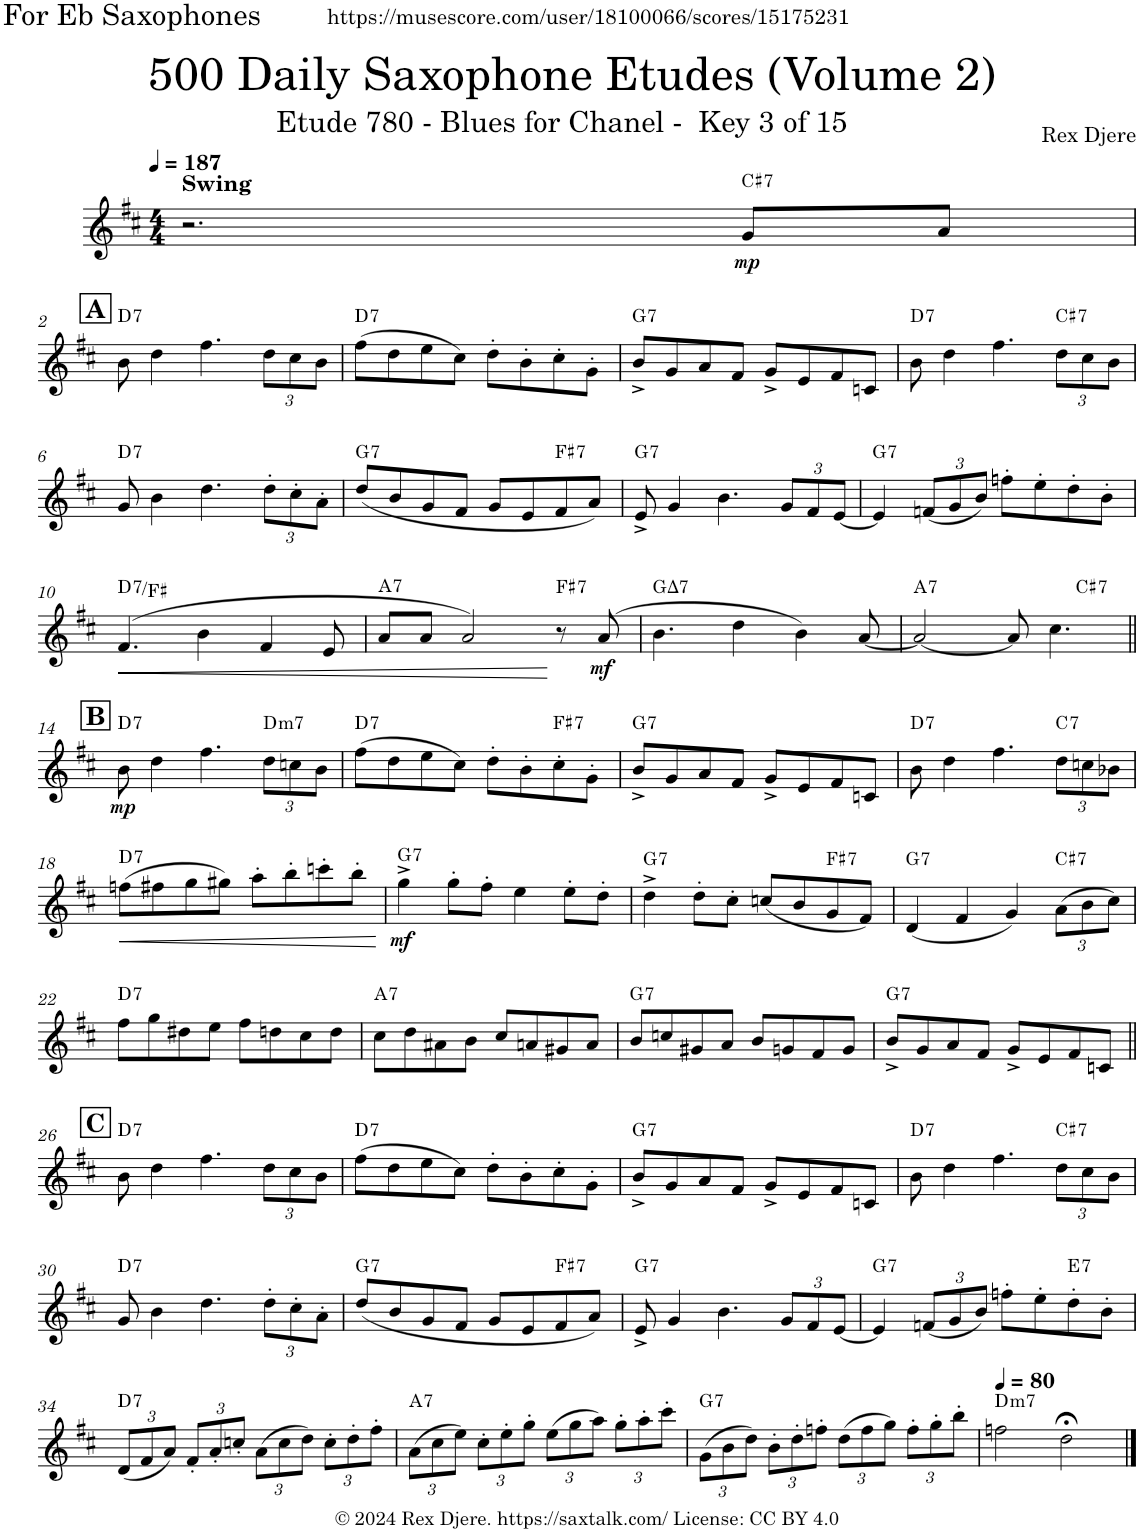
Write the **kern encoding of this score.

**kern	**dynam	**harte
*part1	*part1	*part1
*staff1	*staff1	*
*I"Alto Saxophone	*	*
*I'A. Sax.	*	*
*clefG2	*	*
*Trd5c9	*	*
*k[f#c#]	*	*
*M4/4	*	*
*MM187	*	*
=1	=1	=1
!LO:TX:a:B:t=Swing	!	!
2.r	.	.
!	!LO:DY:b	!LO:H:kt=7
8g/L	mp	C#:7
8a/J	.	.
!!LO:LB:g=z
!!LO:REH:place=s1:a:B:cj:fs=14:t=A
=2	=2	=2
!	!	!LO:H:kt=7
8b\	.	D:7
4dd\	.	.
4.ff#\	.	.
*Xbrackettup	*	*
12dd\L	.	.
12cc#\	.	.
12b\J	.	.
=3	=3	=3
!	!	!LO:H:kt=7
(8ff#\L	.	D:7
8dd\	.	.
8ee\	.	.
8cc#\J)	.	.
8dd'\L	.	.
8b'\	.	.
8cc#'\	.	.
8g'\J	.	.
=4	=4	=4
!	!	!LO:H:kt=7
8b^/L	.	G:7
8g/	.	.
8a/	.	.
8f#/J	.	.
8g^/L	.	.
8e/	.	.
8f#/	.	.
8cn/J	.	.
=5	=5	=5
!	!	!LO:H:kt=7
8b\	.	D:7
4dd\	.	.
4.ff#\	.	.
!	!	!LO:H:kt=7
12dd\L	.	C#:7
12cc#\	.	.
12b\J	.	.
!!LO:LB:g=z
=6	=6	=6
!	!	!LO:H:kt=7
8g/	.	D:7
4b\	.	.
4.dd\	.	.
12dd'\L	.	.
12cc#'\	.	.
12a'\J	.	.
=7	=7	=7
!	!	!LO:H:kt=7
(8dd/L	.	G:7
8b/	.	.
8g/	.	.
8f#/J	.	.
8g/L	.	.
8e/	.	.
!	!	!LO:H:kt=7
8f#/	.	F#:7
8a/J)	.	.
=8	=8	=8
!	!	!LO:H:kt=7
8e^/	.	G:7
4g/	.	.
4.b\	.	.
12g/L	.	.
12f#/	.	.
[12e/J	.	.
=9	=9	=9
!	!	!LO:H:kt=7
4e/]	.	G:7
(12fn/L	.	.
12g/	.	.
12b/J)	.	.
8ffn'\L	.	.
8ee'\	.	.
8dd'\	.	.
8b'\J	.	.
!!LO:LB:g=z
=10	=10	=10
!	!LO:HP:b	!LO:H:kt=7
(4.f#/	<	D:7/3
4b\	.	.
4f#/	.	.
8e/	.	.
=11	=11	=11
!	!	!LO:H:kt=7
8a/L	.	A:7
8a/J	.	.
2a/)	.	.
!	!	!LO:H:kt=7
8r	[	F#:7
!	!LO:DY:b	!
(8a/	mf	.
=12	=12	=12
!	!	!LO:H:kt=7
4.b\	.	G:maj7
4dd\	.	.
4b\)	.	.
[8a/	.	.
=13	=13	=13
!	!	!LO:H:kt=7
*^	*	*
2a/_	2.ryy	.	A:7
8a/]	.	.	.
4.cc#\	.	.	.
!	!	!	!LO:H:kt=7
.	4ryy	.	C#:7
!!LO:LB:g=z	!!
!!LO:REH:place=s1:a:B:cj:fs=14:t=B	!!
=14||	=14||	=14||	=14||
!	!	!LO:DY:b	!LO:H:kt=7
*v	*v	*	*
8b\	mp	D:7
4dd\	.	.
4.ff#\	.	.
!	!	!LO:H:kt=m7
12dd\L	.	D:min7
12ccn\	.	.
12b\J	.	.
=15	=15	=15
!	!	!LO:H:kt=7
(8ff#\L	.	D:7
8dd\	.	.
8ee\	.	.
8cc#\J)	.	.
8dd'\L	.	.
8b'\	.	.
!	!	!LO:H:kt=7
8cc#'\	.	F#:7
8g'\J	.	.
=16	=16	=16
!	!	!LO:H:kt=7
8b^/L	.	G:7
8g/	.	.
8a/	.	.
8f#/J	.	.
8g^/L	.	.
8e/	.	.
8f#/	.	.
8cn/J	.	.
=17	=17	=17
!	!	!LO:H:kt=7
8b\	.	D:7
4dd\	.	.
4.ff#\	.	.
!	!	!LO:H:kt=7
12dd\L	.	C:7
12ccn\	.	.
12b-X\J	.	.
!!LO:LB:g=z
=18	=18	=18
!	!LO:HP:b	!LO:H:kt=7
(8ffn\L	<	D:7
8ff#X\	.	.
8gg\	.	.
8gg#X\J)	.	.
8aa'\L	.	.
8bb'\	.	.
8cccn'\	.	.
8bb'\J	.	.
.	[	.
=19	=19	=19
!	!LO:DY:b	!LO:H:kt=7
4gg^\	mf	G:7
8gg'\L	.	.
8ff#'\J	.	.
4ee\	.	.
8ee'\L	.	.
8dd'\J	.	.
=20	=20	=20
!	!	!LO:H:kt=7
4dd^\	.	G:7
8dd'\L	.	.
8cc#'\J	.	.
(8ccn/L	.	.
8b/	.	.
!	!	!LO:H:kt=7
8g/	.	F#:7
8f#/J)	.	.
=21	=21	=21
!	!	!LO:H:kt=7
(4d/	.	G:7
4f#/	.	.
4g/)	.	.
!	!	!LO:H:kt=7
(12a\L	.	C#:7
12b\	.	.
12cc#\J)	.	.
!!LO:LB:g=z
=22	=22	=22
!	!	!LO:H:kt=7
8ff#\L	.	D:7
8gg\	.	.
8dd#X\	.	.
8ee\J	.	.
8ff#\L	.	.
8ddn\	.	.
8cc#\	.	.
8dd\J	.	.
=23	=23	=23
!	!	!LO:H:kt=7
8cc#\L	.	A:7
8dd\	.	.
8a#X\	.	.
8b\J	.	.
8cc#/L	.	.
8an/	.	.
8g#X/	.	.
8a/J	.	.
=24	=24	=24
!	!	!LO:H:kt=7
8b/L	.	G:7
8ccn/	.	.
8g#X/	.	.
8a/J	.	.
8b/L	.	.
8gn/	.	.
8f#/	.	.
8g/J	.	.
=25	=25	=25
!	!	!LO:H:kt=7
8b^/L	.	G:7
8g/	.	.
8a/	.	.
8f#/J	.	.
8g^/L	.	.
8e/	.	.
8f#/	.	.
8cn/J	.	.
!!LO:LB:g=z
!!LO:REH:place=s1:a:B:cj:fs=14:t=C
=26||	=26||	=26||
!	!	!LO:H:kt=7
8b\	.	D:7
4dd\	.	.
4.ff#\	.	.
12dd\L	.	.
12cc#\	.	.
12b\J	.	.
=27	=27	=27
!	!	!LO:H:kt=7
(8ff#\L	.	D:7
8dd\	.	.
8ee\	.	.
8cc#\J)	.	.
8dd'\L	.	.
8b'\	.	.
8cc#'\	.	.
8g'\J	.	.
=28	=28	=28
!	!	!LO:H:kt=7
8b^/L	.	G:7
8g/	.	.
8a/	.	.
8f#/J	.	.
8g^/L	.	.
8e/	.	.
8f#/	.	.
8cn/J	.	.
=29	=29	=29
!	!	!LO:H:kt=7
8b\	.	D:7
4dd\	.	.
4.ff#\	.	.
!	!	!LO:H:kt=7
12dd\L	.	C#:7
12cc#\	.	.
12b\J	.	.
!!LO:LB:g=z
=30	=30	=30
!	!	!LO:H:kt=7
8g/	.	D:7
4b\	.	.
4.dd\	.	.
12dd'\L	.	.
12cc#'\	.	.
12a'\J	.	.
=31	=31	=31
!	!	!LO:H:kt=7
(8dd/L	.	G:7
8b/	.	.
8g/	.	.
8f#/J	.	.
8g/L	.	.
8e/	.	.
!	!	!LO:H:kt=7
8f#/	.	F#:7
8a/J)	.	.
=32	=32	=32
!	!	!LO:H:kt=7
8e^/	.	G:7
4g/	.	.
4.b\	.	.
12g/L	.	.
12f#/	.	.
[12e/J	.	.
=33	=33	=33
!	!	!LO:H:kt=7
4e/]	.	G:7
(12fn/L	.	.
12g/	.	.
12b/J)	.	.
8ffn'\L	.	.
8ee'\	.	.
!	!	!LO:H:kt=7
8dd'\	.	E:7
8b'\J	.	.
!!LO:LB:g=z
=34	=34	=34
!	!	!LO:H:kt=7
(12d/L	.	D:7
12f#/	.	.
12a/J)	.	.
12f#'/L	.	.
12a'/	.	.
12ccn'/J	.	.
(12a\L	.	.
12cc\	.	.
12dd\J)	.	.
12cc'\L	.	.
12dd'\	.	.
12ff#'\J	.	.
=35	=35	=35
!	!	!LO:H:kt=7
(12a\L	.	A:7
12cc#\	.	.
12ee\J)	.	.
12cc#'\L	.	.
12ee'\	.	.
12gg'\J	.	.
(12ee\L	.	.
12gg\	.	.
12aa\J)	.	.
12gg'\L	.	.
12aa'\	.	.
12ccc#'\J	.	.
=36	=36	=36
!	!	!LO:H:kt=7
(12g\L	.	G:7
12b\	.	.
12dd\J)	.	.
12b'\L	.	.
12dd'\	.	.
12ffn'\J	.	.
(12dd\L	.	.
12ff\	.	.
12gg\J)	.	.
12ff'\L	.	.
12gg'\	.	.
12bb'\J	.	.
=37	=37	=37
*MM80	*	*
!	!	!LO:H:kt=m7
2ffn\	.	D:min7
2dd;<\	.	.
==	==	==
*-	*-	*-
